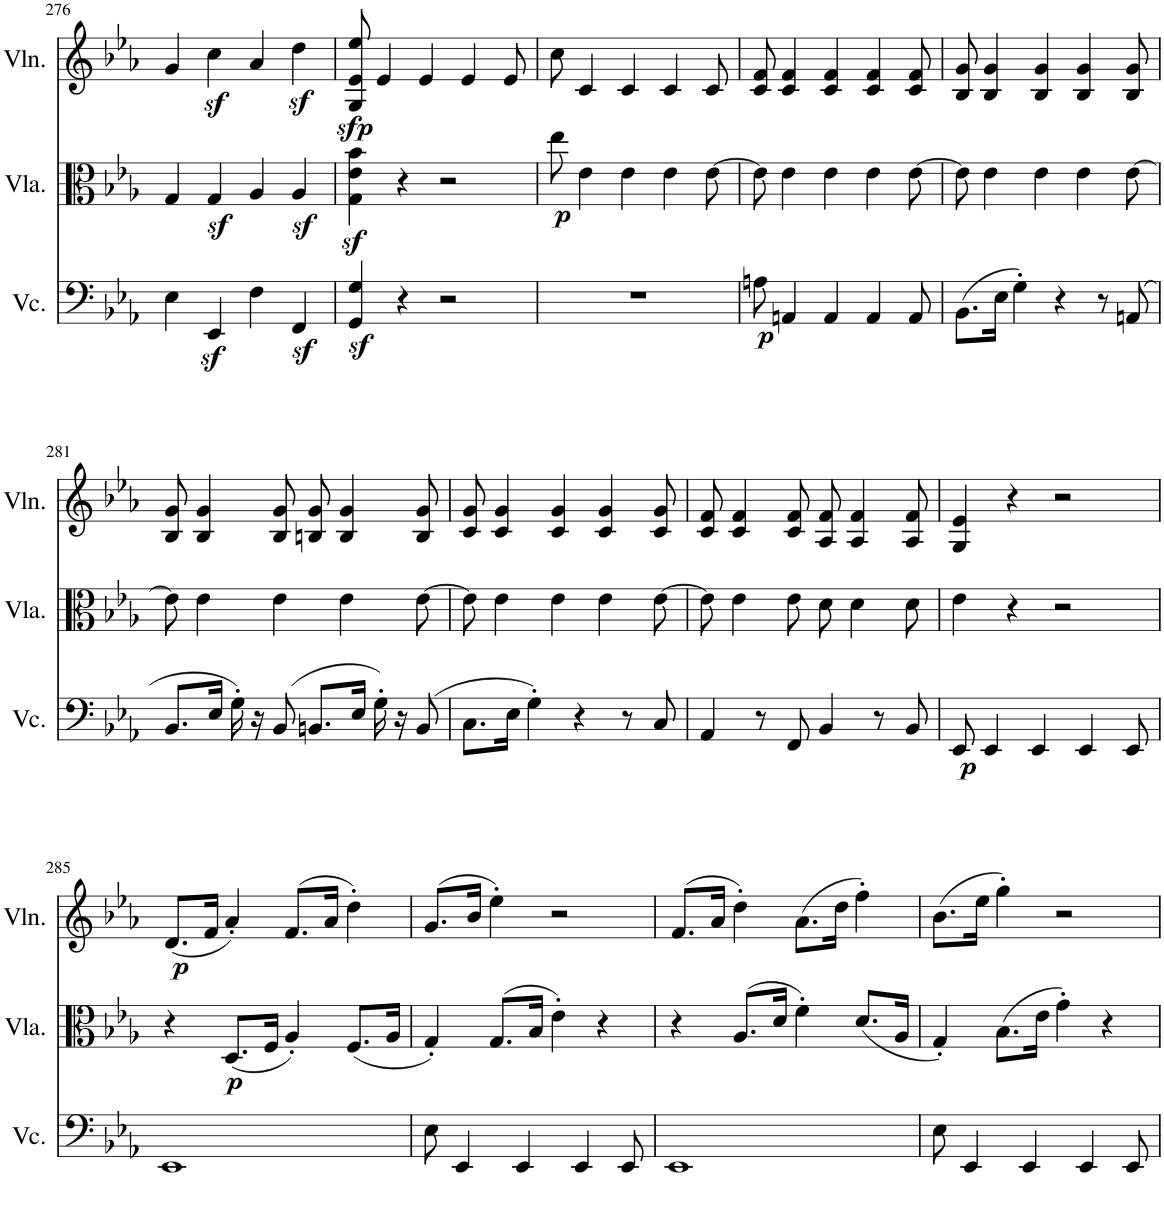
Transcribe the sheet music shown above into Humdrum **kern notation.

**kern	**dynam	**kern	**dynam	**kern	**dynam
*part3	*part3	*part2	*part2	*part1	*part1
*staff3	*staff3	*staff2	*staff2	*staff1	*staff1
*I"Violoncello	*	*I"Viola	*	*I"Violin	*
*I'Vc.	*	*I'Vla.	*	*I'Vln.	*
!!LO:PB:g=z
*clefF4	*	*clefC3	*	*clefG2	*
*k[b-e-a-]	*	*k[b-e-a-]	*	*k[b-e-a-]	*
*M4/4	*	*M4/4	*	*M4/4	*
*met(c)	*	*met(c)	*	*met(c)	*
=276	=276	=276	=276	=276	=276
4E-\	.	4G/	.	4g/	.
4EE-z</	.	4Gz</	.	4ccz<\	.
4F\	.	4A-/	.	4a-/	.
4FFz</	.	4A-z</	.	4ddz<\	.
=277	=277	=277	=277	=277	=277
!	!	!	!	!	!LO:DY:b
4GG/z< 4G/z<	.	4G\z< 4e-\z< 4b-\z<	.	8G/ 8e-/ 8ee-/	sfp
.	.	.	.	4e-/	.
4r	.	4r	.	.	.
.	.	.	.	4e-/	.
2r	.	2r	.	.	.
.	.	.	.	4e-/	.
.	.	.	.	8e-/	.
=278	=278	=278	=278	=278	=278
!	!	!	!LO:DY:b	!	!
1r	.	8ee-\	p	8cc\	.
.	.	4e-\	.	4c/	.
.	.	4e-\	.	4c/	.
.	.	4e-\	.	4c/	.
.	.	[8e-\	.	8c/	.
=279	=279	=279	=279	=279	=279
!	!LO:DY:b	!	!	!	!
8An\	p	8e-\]	.	8c/ 8f/	.
4AAn/	.	4e-\	.	4c/ 4f/	.
4AA/	.	4e-\	.	4c/ 4f/	.
4AA/	.	4e-\	.	4c/ 4f/	.
8AA/	.	[8e-\	.	8c/ 8f/	.
=280	=280	=280	=280	=280	=280
(8.BB-\L	.	8e-\]	.	8B-/ 8g/	.
.	.	4e-\	.	4B-/ 4g/	.
16E-\Jk	.	.	.	.	.
4G'\)	.	.	.	.	.
.	.	4e-\	.	4B-/ 4g/	.
4r	.	.	.	.	.
.	.	4e-\	.	4B-/ 4g/	.
8r	.	.	.	.	.
(8AAn/	.	[8e-\	.	8B-/ 8g/	.
!!LO:LB:g=z
=281	=281	=281	=281	=281	=281
8.BB-/L	.	8e-\]	.	8B-/ 8g/	.
.	.	4e-\	.	4B-/ 4g/	.
16E-/Jk	.	.	.	.	.
16G'\)	.	.	.	.	.
16r	.	.	.	.	.
(8BB-/	.	4e-\	.	8B-/ 8g/	.
8.BBn/L	.	.	.	8Bn/ 8g/	.
.	.	4e-\	.	4B/ 4g/	.
16E-/Jk	.	.	.	.	.
16G'\)	.	.	.	.	.
16r	.	.	.	.	.
(8BB/	.	[8e-\	.	8B/ 8g/	.
=282	=282	=282	=282	=282	=282
8.C\L	.	8e-\]	.	8c/ 8g/	.
.	.	4e-\	.	4c/ 4g/	.
16E-\Jk	.	.	.	.	.
4G'\)	.	.	.	.	.
.	.	4e-\	.	4c/ 4g/	.
4r	.	.	.	.	.
.	.	4e-\	.	4c/ 4g/	.
8r	.	.	.	.	.
8C/	.	[8e-\	.	8c/ 8g/	.
=283	=283	=283	=283	=283	=283
4AA-/	.	8e-\]	.	8c/ 8f/	.
.	.	4e-\	.	4c/ 4f/	.
8r	.	.	.	.	.
8FF/	.	8e-\	.	8c/ 8f/	.
4BB-/	.	8d\	.	8A-/ 8f/	.
.	.	4d\	.	4A-/ 4f/	.
8r	.	.	.	.	.
8BB-/	.	8d\	.	8A-/ 8f/	.
=284	=284	=284	=284	=284	=284
!	!LO:DY:b	!	!	!	!
8EE-/	p	4e-\	.	4G/ 4e-/	.
4EE-/	.	.	.	.	.
.	.	4r	.	4r	.
4EE-/	.	.	.	.	.
.	.	2r	.	2r	.
4EE-/	.	.	.	.	.
8EE-/	.	.	.	.	.
!!LO:LB:g=z
=285	=285	=285	=285	=285	=285
!	!	!	!	!	!LO:DY:b
1EE-	.	4r	.	(8.d/L	p
.	.	.	.	16f/Jk	.
!	!	!	!LO:DY:b	!	!
.	.	(8.D/L	p	4a-'/)	.
.	.	16F/Jk	.	.	.
.	.	4A-'/)	.	(8.f/L	.
.	.	.	.	16a-/Jk	.
.	.	(8.F/L	.	4dd'\)	.
.	.	16A-/Jk	.	.	.
=286	=286	=286	=286	=286	=286
8E-\	.	4G'/)	.	(8.g/L	.
4EE-/	.	.	.	.	.
.	.	.	.	16b-/Jk	.
.	.	(8.G/L	.	4ee-'\)	.
4EE-/	.	.	.	.	.
.	.	16B-/Jk	.	.	.
.	.	4e-'\)	.	2r	.
4EE-/	.	.	.	.	.
.	.	4r	.	.	.
8EE-/	.	.	.	.	.
=287	=287	=287	=287	=287	=287
1EE-	.	4r	.	(8.f/L	.
.	.	.	.	16a-/Jk	.
.	.	(8.A-/L	.	4dd'\)	.
.	.	16d/Jk	.	.	.
.	.	4f'\)	.	(8.a-\L	.
.	.	.	.	16dd\Jk	.
.	.	(8.d/L	.	4ff'\)	.
.	.	16A-/Jk	.	.	.
=288	=288	=288	=288	=288	=288
8E-\	.	4G'/)	.	(8.b-\L	.
4EE-/	.	.	.	.	.
.	.	.	.	16ee-\Jk	.
.	.	(8.B-\L	.	4gg'\)	.
4EE-/	.	.	.	.	.
.	.	16e-\Jk	.	.	.
.	.	4g'\)	.	2r	.
4EE-/	.	.	.	.	.
.	.	4r	.	.	.
8EE-/	.	.	.	.	.
=	=	=	=	=	=
*-	*-	*-	*-	*-	*-
